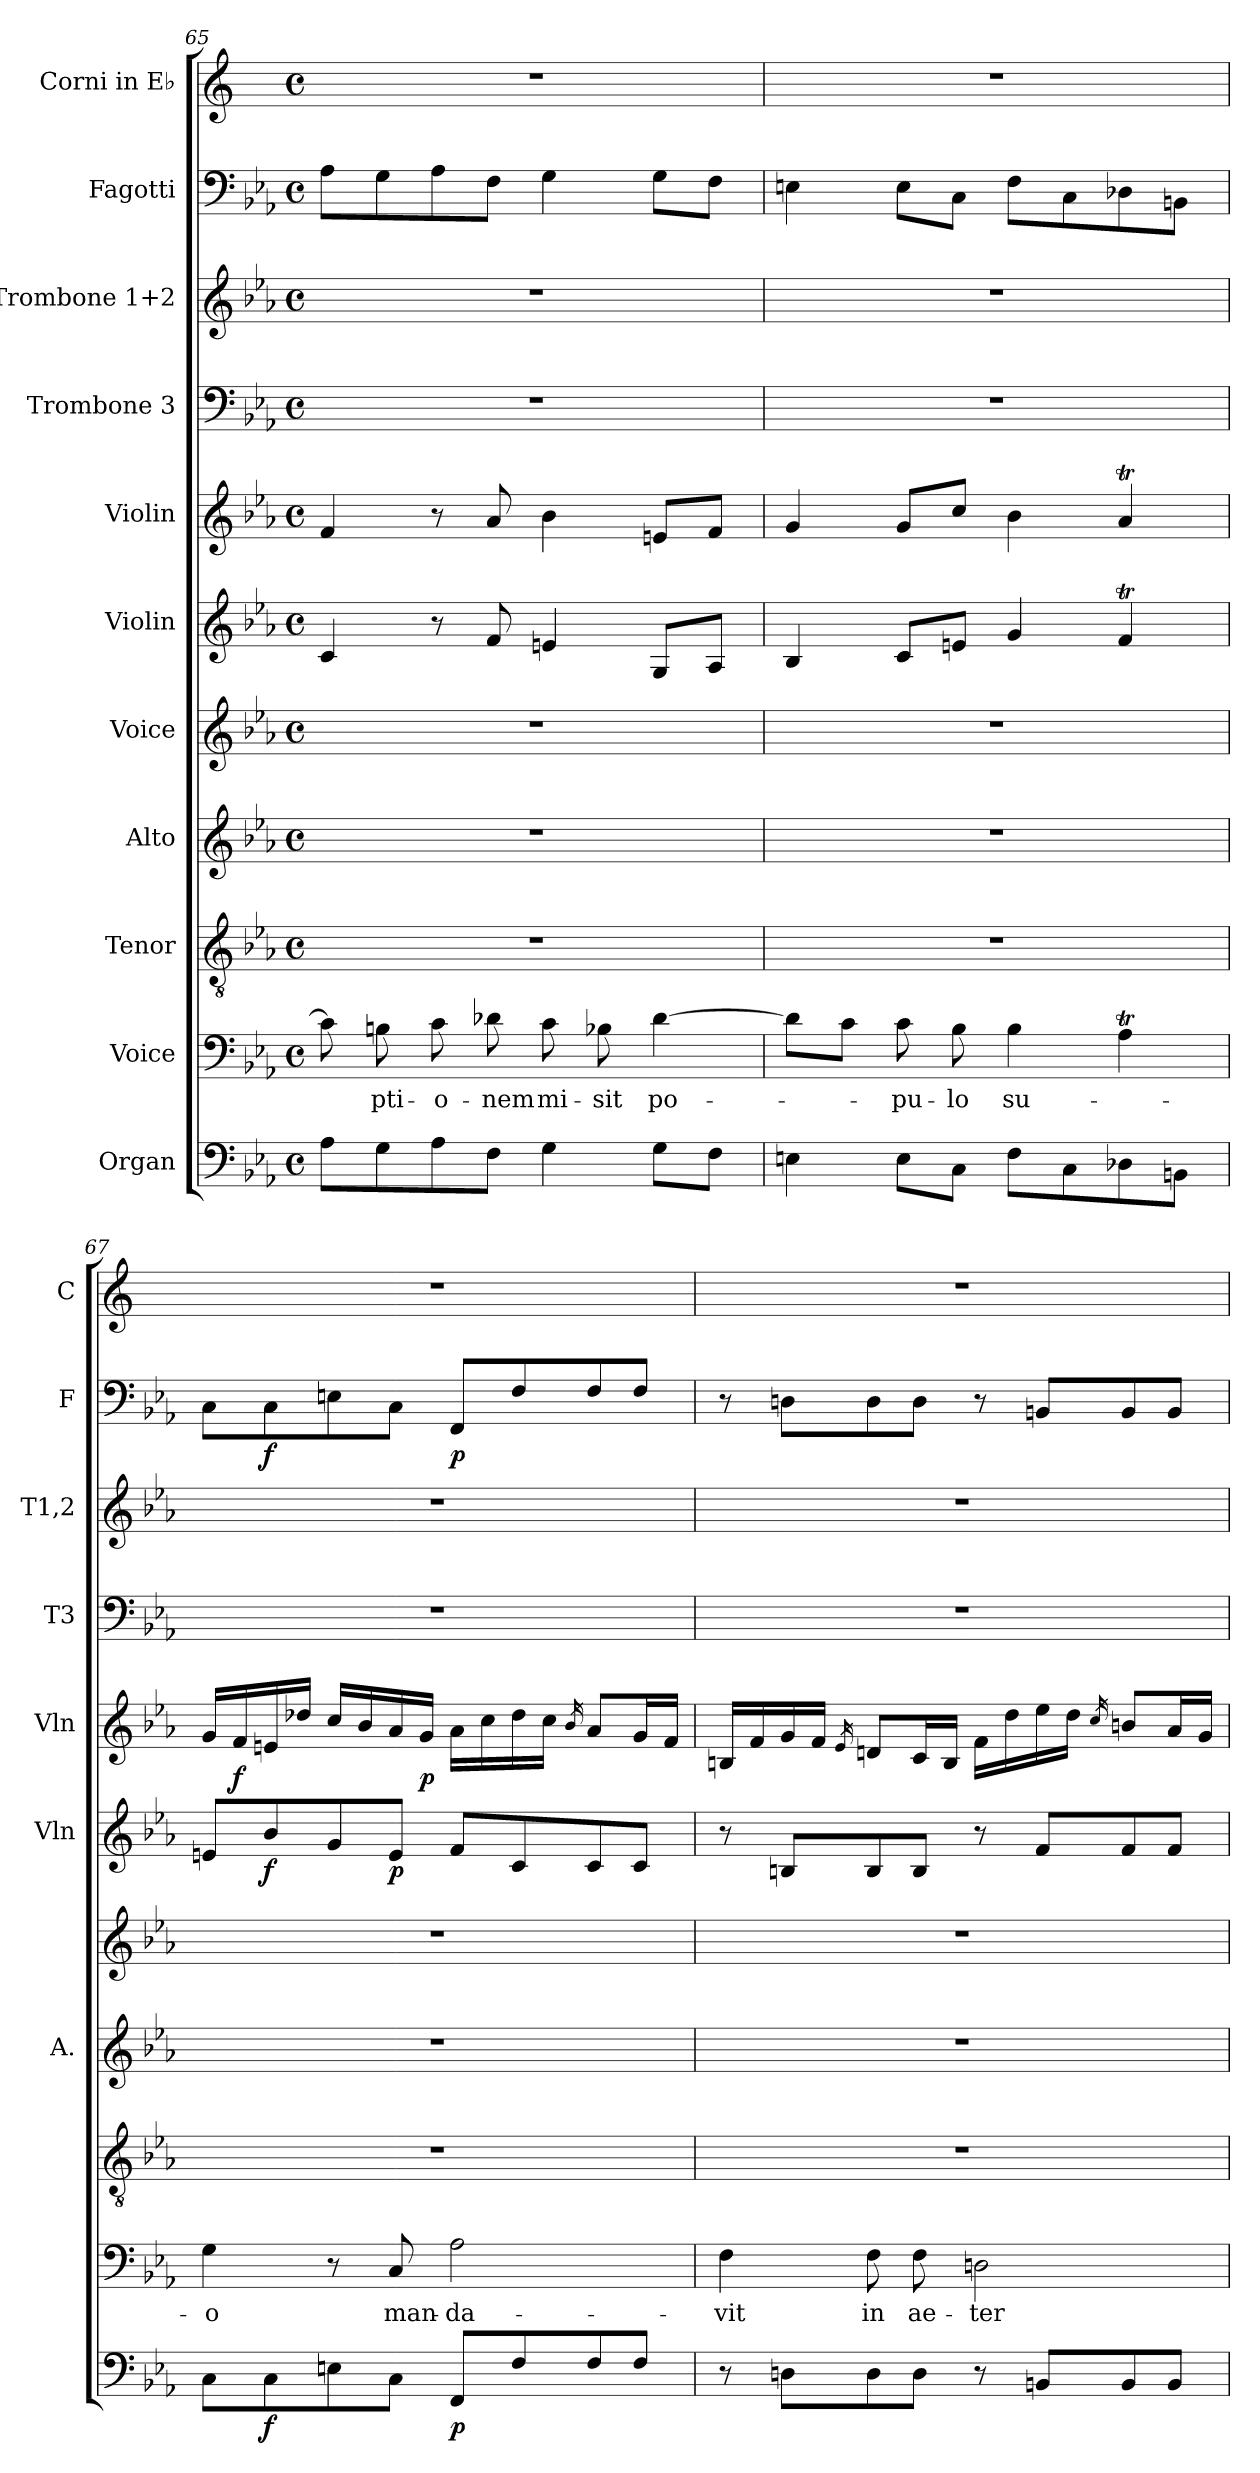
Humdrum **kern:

**kern	**dynam	**kern	**text	**kern	**kern	**kern	**kern	**dynam	**kern	**dynam	**kern	**kern	**kern	**dynam	**kern
*part11	*part11	*part10	*part10	*part9	*part8	*part7	*part6	*part6	*part5	*part5	*part4	*part3	*part2	*part2	*part1
*staff11	*staff11	*staff10	*staff10	*staff9	*staff8	*staff7	*staff6	*staff6	*staff5	*staff5	*staff4	*staff3	*staff2	*staff2	*staff1
*I"Organ	*	*I"Voice	*	*I"Tenor	*I"Alto	*I"Voice	*I"Violin	*	*I"Violin	*	*I"Trombone 3	*I"Trombone 1+2	*I"Fagotti	*	*I"Corni in E♭
*	*	*	*	*	*I'A.	*	*I'Vln	*	*I'Vln	*	*I'T3	*I'T1,2	*I'F	*	*I'C
*clefF4	*	*clefF4	*	*clefGv2	*clefG2	*clefG2	*clefG2	*	*clefG2	*	*clefF4	*clefG2	*clefF4	*	*clefG2
*	*	*	*	*	*	*	*	*	*	*	*	*	*	*	*ITrd5c9
*k[b-e-a-]	*	*k[b-e-a-]	*	*k[b-e-a-]	*k[b-e-a-]	*k[b-e-a-]	*k[b-e-a-]	*	*k[b-e-a-]	*	*k[b-e-a-]	*k[b-e-a-]	*k[b-e-a-]	*	*k[b-e-a-]
*M4/4	*	*M4/4	*	*M4/4	*M4/4	*M4/4	*M4/4	*	*M4/4	*	*M4/4	*M4/4	*M4/4	*	*M4/4
*met(c)	*	*met(c)	*	*met(c)	*met(c)	*met(c)	*met(c)	*	*met(c)	*	*met(c)	*met(c)	*met(c)	*	*met(c)
=65	=65	=65	=65	=65	=65	=65	=65	=65	=65	=65	=65	=65	=65	=65	=65
8A-\L	.	8c\]	.	1r	1r	1r	4c/	.	4f/	.	1r	1r	8A-\L	.	1r
!	!	!	!LO:LY:b	!	!	!	!	!	!	!	!	!	!	!	!
8G\	.	8Bn\	-pti-	.	.	.	.	.	.	.	.	.	8G\	.	.
!	!	!	!LO:LY:b	!	!	!	!	!	!	!	!	!	!	!	!
8A-\	.	8c\	-o-	.	.	.	8r	.	8r	.	.	.	8A-\	.	.
!	!	!	!LO:LY:b	!	!	!	!	!	!	!	!	!	!	!	!
8F\J	.	8d-X\	-nem	.	.	.	8f/	.	8a-/	.	.	.	8F\J	.	.
!	!	!	!LO:LY:b	!	!	!	!	!	!	!	!	!	!	!	!
4G\	.	8c\	mi-	.	.	.	4en/	.	4b-\	.	.	.	4G\	.	.
!	!	!	!LO:LY:b	!	!	!	!	!	!	!	!	!	!	!	!
.	.	8B-X\	-sit	.	.	.	.	.	.	.	.	.	.	.	.
!	!	!	!LO:LY:b	!	!	!	!	!	!	!	!	!	!	!	!
8G\L	.	[4d-\	po-	.	.	.	8G/L	.	8en/L	.	.	.	8G\L	.	.
8F\J	.	.	.	.	.	.	8A-/J	.	8f/J	.	.	.	8F\J	.	.
=66	=66	=66	=66	=66	=66	=66	=66	=66	=66	=66	=66	=66	=66	=66	=66
4En\	.	8d-\L]	.	1r	1r	1r	4B-/	.	4g/	.	1r	1r	4En\	.	1r
.	.	8c\J	.	.	.	.	.	.	.	.	.	.	.	.	.
!	!	!	!LO:LY:b	!	!	!	!	!	!	!	!	!	!	!	!
8E\L	.	8c\	-pu-	.	.	.	8c/L	.	8g/L	.	.	.	8E\L	.	.
!	!	!	!LO:LY:b	!	!	!	!	!	!	!	!	!	!	!	!
8C\J	.	8B-\	-lo	.	.	.	8en/J	.	8cc/J	.	.	.	8C\J	.	.
!	!	!	!LO:LY:b	!	!	!	!	!	!	!	!	!	!	!	!
8F\L	.	4B-\	su-	.	.	.	4g/	.	4b-\	.	.	.	8F\L	.	.
8C\	.	.	.	.	.	.	.	.	.	.	.	.	8C\	.	.
8D-X\	.	4A-T\	.	.	.	.	4fT/	.	4a-T/	.	.	.	8D-X\	.	.
8BBn\J	.	.	.	.	.	.	.	.	.	.	.	.	8BBn\J	.	.
!!LO:PB:g=z
=67	=67	=67	=67	=67	=67	=67	=67	=67	=67	=67	=67	=67	=67	=67	=67
!	!	!	!LO:LY:b	!	!	!	!	!	!	!	!	!	!	!	!
8C\L	.	4G\	-o	1r	1r	1r	8en/L	.	16g/LL	.	1r	1r	8C\L	.	1r
!	!	!	!	!	!	!	!	!	!	!LO:DY:b	!	!	!	!	!
.	.	.	.	.	.	.	.	.	16f/	f	.	.	.	.	.
!	!LO:DY:b	!	!	!	!	!	!	!LO:DY:b	!	!	!	!	!	!LO:DY:b	!
8C\	f	.	.	.	.	.	8b-/	f	16en/	.	.	.	8C\	f	.
.	.	.	.	.	.	.	.	.	16dd-X/JJ	.	.	.	.	.	.
8En\	.	8r	.	.	.	.	8g/	.	16cc/LL	.	.	.	8En\	.	.
.	.	.	.	.	.	.	.	.	16b-/	.	.	.	.	.	.
!	!	!	!LO:LY:b	!	!	!	!	!LO:DY:b	!	!	!	!	!	!	!
8C\J	.	8C/	man-	.	.	.	8e/J	p	16a-/	.	.	.	8C\J	.	.
!	!	!	!	!	!	!	!	!	!	!LO:DY:b	!	!	!	!	!
.	.	.	.	.	.	.	.	.	16g/JJ	p	.	.	.	.	.
!	!LO:DY:b	!	!LO:LY:b	!	!	!	!	!	!	!	!	!	!	!LO:DY:b	!
8FF/L	p	2A-\	-da-	.	.	.	8f/L	.	16a-\LL	.	.	.	8FF/L	p	.
.	.	.	.	.	.	.	.	.	16cc\	.	.	.	.	.	.
8F/	.	.	.	.	.	.	8c/	.	16dd-\	.	.	.	8F/	.	.
.	.	.	.	.	.	.	.	.	16cc\JJ	.	.	.	.	.	.
.	.	.	.	.	.	.	.	.	16qb-/	.	.	.	.	.	.
8F/	.	.	.	.	.	.	8c/	.	8a-/L	.	.	.	8F/	.	.
8F/J	.	.	.	.	.	.	8c/J	.	16g/L	.	.	.	8F/J	.	.
.	.	.	.	.	.	.	.	.	16f/JJ	.	.	.	.	.	.
=68	=68	=68	=68	=68	=68	=68	=68	=68	=68	=68	=68	=68	=68	=68	=68
!	!	!	!LO:LY:b	!	!	!	!	!	!	!	!	!	!	!	!
8r	.	4F\	-vit	1r	1r	1r	8r	.	16Bn/LL	.	1r	1r	8r	.	1r
.	.	.	.	.	.	.	.	.	16f/	.	.	.	.	.	.
8Dn\L	.	.	.	.	.	.	8Bn/L	.	16g/	.	.	.	8Dn\L	.	.
.	.	.	.	.	.	.	.	.	16f/JJ	.	.	.	.	.	.
.	.	.	.	.	.	.	.	.	16qe-/	.	.	.	.	.	.
!	!	!	!LO:LY:b	!	!	!	!	!	!	!	!	!	!	!	!
8D\	.	8F\	in	.	.	.	8B/	.	8dn/L	.	.	.	8D\	.	.
!	!	!	!LO:LY:b	!	!	!	!	!	!	!	!	!	!	!	!
8D\J	.	8F\	ae-	.	.	.	8B/J	.	16c/L	.	.	.	8D\J	.	.
.	.	.	.	.	.	.	.	.	16B/JJ	.	.	.	.	.	.
!	!	!	!LO:LY:b	!	!	!	!	!	!	!	!	!	!	!	!
8r	.	2Dn\	-ter-	.	.	.	8r	.	16f\LL	.	.	.	8r	.	.
.	.	.	.	.	.	.	.	.	16dd\	.	.	.	.	.	.
8BBn/L	.	.	.	.	.	.	8f/L	.	16ee-\	.	.	.	8BBn/L	.	.
.	.	.	.	.	.	.	.	.	16dd\JJ	.	.	.	.	.	.
.	.	.	.	.	.	.	.	.	16qcc/	.	.	.	.	.	.
8BB/	.	.	.	.	.	.	8f/	.	8bn/L	.	.	.	8BB/	.	.
8BB/J	.	.	.	.	.	.	8f/J	.	16a-/L	.	.	.	8BB/J	.	.
.	.	.	.	.	.	.	.	.	16g/JJ	.	.	.	.	.	.
=	=	=	=	=	=	=	=	=	=	=	=	=	=	=	=
*-	*-	*-	*-	*-	*-	*-	*-	*-	*-	*-	*-	*-	*-	*-	*-
